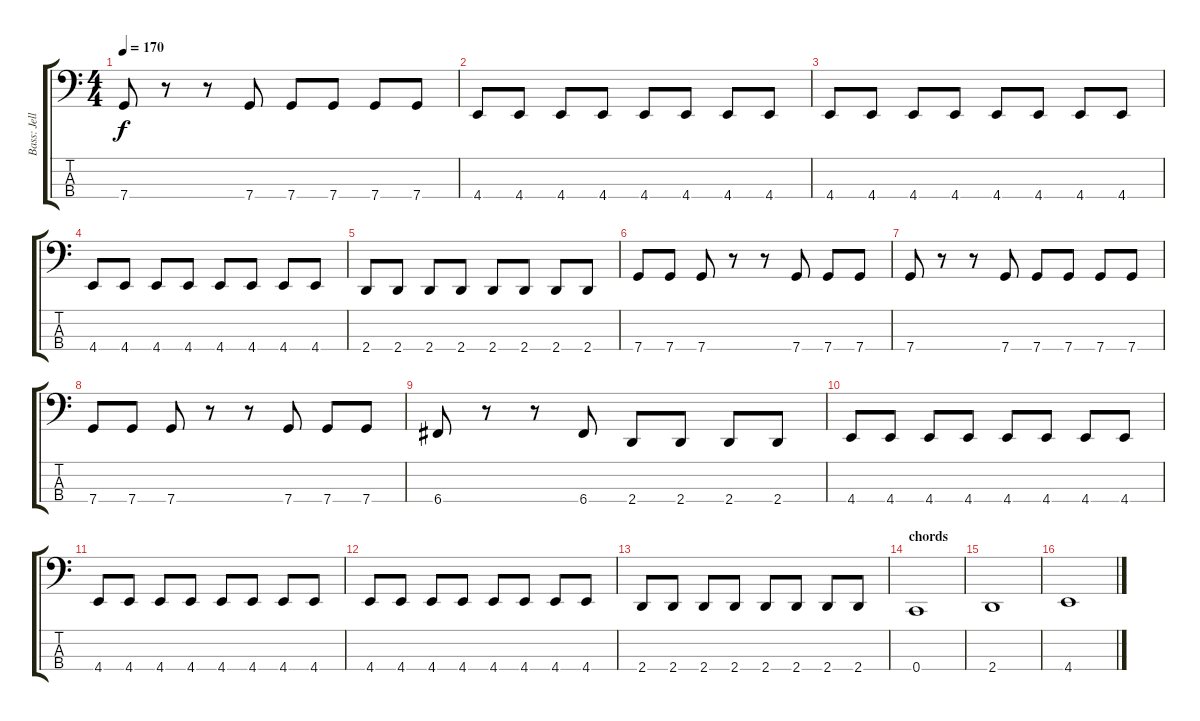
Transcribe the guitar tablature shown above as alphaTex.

\track ("Bass: Jelle" "Bass: Jell") {instrument electricbasspick}
\staff {score tabs}
\tuning (F2 C2 G1 C1) {hide}
\ts (4 4)
\tempo 170
\clef f4
\ks c
7.4.8{dy f} r.8 r.8 7.4.8 7.4.8 7.4.8 7.4.8 7.4.8 |
4.4.8 4.4.8 4.4.8 4.4.8 4.4.8 4.4.8 4.4.8 4.4.8 |
4.4.8 4.4.8 4.4.8 4.4.8 4.4.8 4.4.8 4.4.8 4.4.8 |
4.4.8 4.4.8 4.4.8 4.4.8 4.4.8 4.4.8 4.4.8 4.4.8 |
2.4.8 2.4.8 2.4.8 2.4.8 2.4.8 2.4.8 2.4.8 2.4.8 |
7.4.8 7.4.8 7.4.8 r.8 r.8 7.4.8 7.4.8 7.4.8 |
7.4.8 r.8 r.8 7.4.8 7.4.8 7.4.8 7.4.8 7.4.8 |
7.4.8 7.4.8 7.4.8 r.8 r.8 7.4.8 7.4.8 7.4.8 |
6.4.8 r.8 r.8 6.4.8 2.4.8 2.4.8 2.4.8 2.4.8 |
4.4.8 4.4.8 4.4.8 4.4.8 4.4.8 4.4.8 4.4.8 4.4.8 |
4.4.8 4.4.8 4.4.8 4.4.8 4.4.8 4.4.8 4.4.8 4.4.8 |
4.4.8 4.4.8 4.4.8 4.4.8 4.4.8 4.4.8 4.4.8 4.4.8 |
2.4.8 2.4.8 2.4.8 2.4.8 2.4.8 2.4.8 2.4.8 2.4.8 |
\section ("" "chords")
0.4.1 |
2.4.1 |
4.4.1
